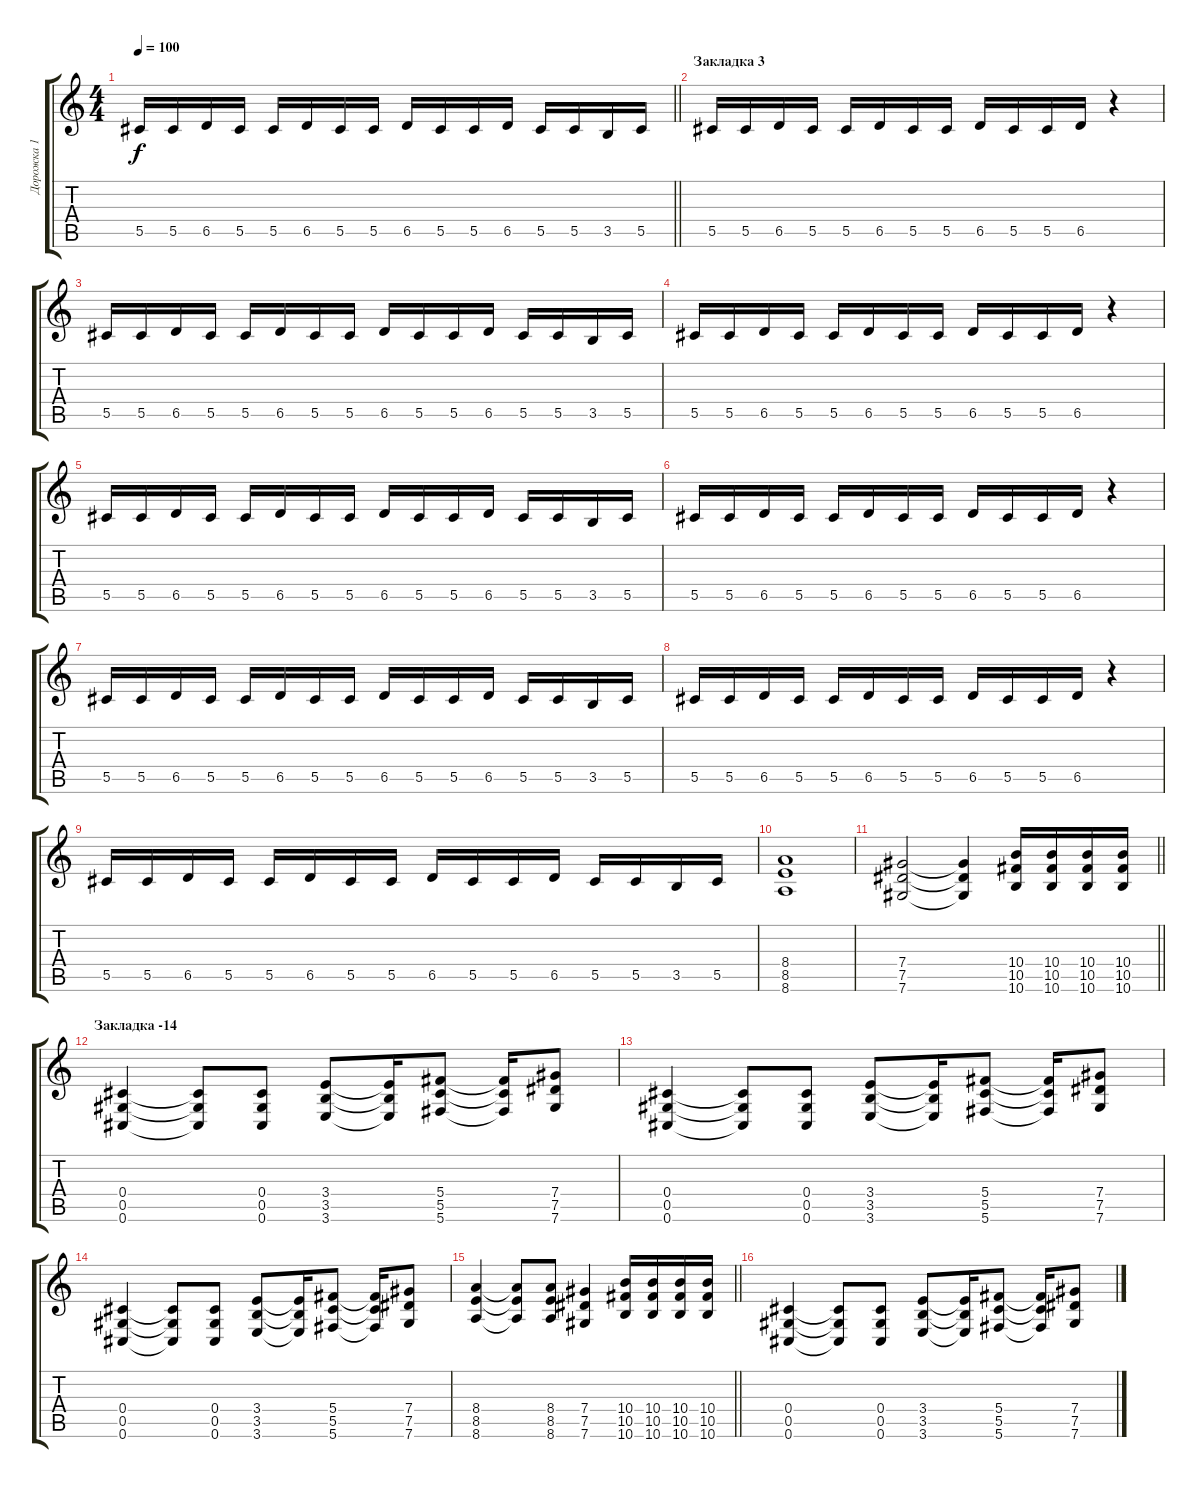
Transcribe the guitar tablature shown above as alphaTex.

\track ("Дорожка 1" "Дорожка 1") {instrument distortionguitar}
\staff {score tabs}
\tuning (Eb4 Bb3 Gb3 Db3 Ab2 Db2) {hide}
\ts (4 4)
\tempo 100
\clef g2
\barLineRight lightlight
\ks c
5.5.16{dy f} 5.5.16 6.5.16 5.5.16 5.5.16 6.5.16 5.5.16 5.5.16 6.5.16 5.5.16 5.5.16 6.5.16 5.5.16 5.5.16 3.5.16 5.5.16 |
\section ("" "Закладка 3")
5.5.16 5.5.16 6.5.16 5.5.16 5.5.16 6.5.16 5.5.16 5.5.16 6.5.16 5.5.16 5.5.16 6.5.16 r.4 |
5.5.16 5.5.16 6.5.16 5.5.16 5.5.16 6.5.16 5.5.16 5.5.16 6.5.16 5.5.16 5.5.16 6.5.16 5.5.16 5.5.16 3.5.16 5.5.16 |
5.5.16 5.5.16 6.5.16 5.5.16 5.5.16 6.5.16 5.5.16 5.5.16 6.5.16 5.5.16 5.5.16 6.5.16 r.4 |
5.5.16 5.5.16 6.5.16 5.5.16 5.5.16 6.5.16 5.5.16 5.5.16 6.5.16 5.5.16 5.5.16 6.5.16 5.5.16 5.5.16 3.5.16 5.5.16 |
5.5.16 5.5.16 6.5.16 5.5.16 5.5.16 6.5.16 5.5.16 5.5.16 6.5.16 5.5.16 5.5.16 6.5.16 r.4 |
5.5.16 5.5.16 6.5.16 5.5.16 5.5.16 6.5.16 5.5.16 5.5.16 6.5.16 5.5.16 5.5.16 6.5.16 5.5.16 5.5.16 3.5.16 5.5.16 |
5.5.16 5.5.16 6.5.16 5.5.16 5.5.16 6.5.16 5.5.16 5.5.16 6.5.16 5.5.16 5.5.16 6.5.16 r.4 |
5.5.16 5.5.16 6.5.16 5.5.16 5.5.16 6.5.16 5.5.16 5.5.16 6.5.16 5.5.16 5.5.16 6.5.16 5.5.16 5.5.16 3.5.16 5.5.16 |
(8.4 8.5 8.6).1 |
\barLineRight lightlight
(7.4 7.5 7.6).2 (7.4{t} 7.5{t} 7.6{t}).4 (10.4 10.5 10.6).16 (10.4 10.5 10.6).16 (10.4 10.5 10.6).16 (10.4 10.5 10.6).16 |
\section ("" "Закладка -14")
(0.4 0.5 0.6).4 (0.4{t} 0.5{t} 0.6{t}).8 (0.4 0.5 0.6).8 (3.4 3.5 3.6).8 (3.4{t} 3.5{t} 3.6{t}).16 (5.4 5.5 5.6).8 (5.4{t} 5.5{t} 5.6{t}).16 (7.4 7.5 7.6).8 |
(0.4 0.5 0.6).4 (0.4{t} 0.5{t} 0.6{t}).8 (0.4 0.5 0.6).8 (3.4 3.5 3.6).8 (3.4{t} 3.5{t} 3.6{t}).16 (5.4 5.5 5.6).8 (5.4{t} 5.5{t} 5.6{t}).16 (7.4 7.5 7.6).8 |
(0.4 0.5 0.6).4 (0.4{t} 0.5{t} 0.6{t}).8 (0.4 0.5 0.6).8 (3.4 3.5 3.6).8 (3.4{t} 3.5{t} 3.6{t}).16 (5.4 5.5 5.6).8 (5.4{t} 5.5{t} 5.6{t}).16 (7.4 7.5 7.6).8 |
\barLineRight lightlight
(8.4 8.5 8.6).4 (8.4{t} 8.5{t} 8.6{t}).8 (8.4 8.5 8.6).8 (7.4 7.5 7.6).4 (10.4 10.5 10.6).16 (10.4 10.5 10.6).16 (10.4 10.5 10.6).16 (10.4 10.5 10.6).16 |
(0.4 0.5 0.6).4 (0.4{t} 0.5{t} 0.6{t}).8 (0.4 0.5 0.6).8 (3.4 3.5 3.6).8 (3.4{t} 3.5{t} 3.6{t}).16 (5.4 5.5 5.6).8 (5.4{t} 5.5{t} 5.6{t}).16 (7.4 7.5 7.6).8
